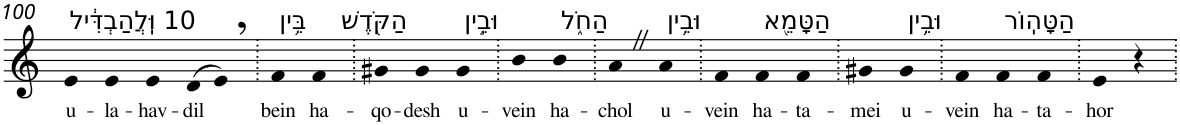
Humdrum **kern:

**kern	**text
*part1	*part1
*staff1	*staff1
*I"Piano	*
*I'Pno	*
!!LO:PB:g=z
*clefG2	*
*k[]	*
=100	=100
!LO:TX:a:t=10 וּֽלֲהַבְדִּ֔יל	!
!	!LO:LY:b
4e	u-
!	!LO:LY:b
4e	-la-
!	!LO:LY:b
4e	-hav-
!	!LO:LY:b
(>8d	-dil
8e,)	.
=101.	=101.
!LO:TX:a:t=בֵּ֥ין	!
!	!LO:LY:b
4f	bein
!LO:TX:a:t=הַקֹּ֖דֶשׁ	!
!	!LO:LY:b
4f	ha-
=102.	=102.
!	!LO:LY:b
4g#X	-qo-
!	!LO:LY:b
4g#	-desh
!LO:TX:a:t=וּבֵ֣ין	!
!	!LO:LY:b
4g#	u-
=103.	=103.
!	!LO:LY:b
4b	-vein
!LO:TX:a:t=הַחֹ֑ל	!
!	!LO:LY:b
4b	ha-
=104.	=104.
!	!LO:LY:b
4aZ	-chol
!LO:TX:a:t=וּבֵ֥ין	!
!	!LO:LY:b
4a	u-
=105.	=105.
!	!LO:LY:b
4f	-vein
!LO:TX:a:t=הַטָּמֵ֖א	!
!	!LO:LY:b
4f	ha-
!	!LO:LY:b
4f	-ta-
=106.	=106.
!	!LO:LY:b
4g#X	-mei
!LO:TX:a:t=וּבֵ֥ין	!
!	!LO:LY:b
4g#	u-
=107.	=107.
!	!LO:LY:b
4f	-vein
!LO:TX:a:t=הַטָּהֽוֹר	!
!	!LO:LY:b
4f	ha-
!	!LO:LY:b
4f	-ta-
=108.	=108.
!	!LO:LY:b
4e	-hor
4r	.
=.	=.
*-	*-
